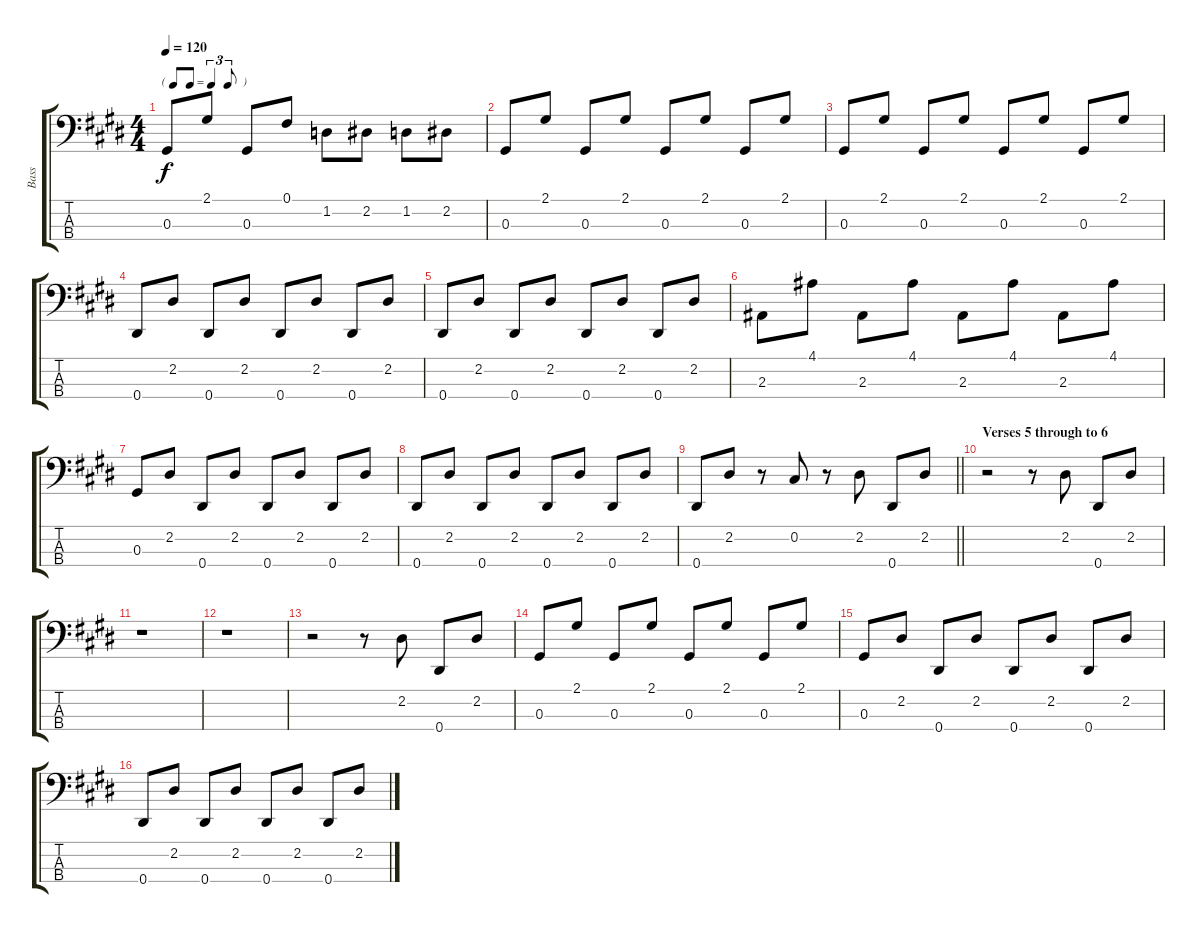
\track ("Bass" "Bass") {instrument electricbassfinger}
\staff {score tabs}
\tuning (Gb2 Db2 Ab1 Eb1) {hide}
\ts (4 4)
\tf triplet8th
\tempo 120
\clef f4
\ks e
0.3.8{dy f} 2.1.8 0.3.8 0.1.8 1.2.8 2.2.8 1.2.8 2.2.8 |
0.3.8 2.1.8 0.3.8 2.1.8 0.3.8 2.1.8 0.3.8 2.1.8 |
0.3.8 2.1.8 0.3.8 2.1.8 0.3.8 2.1.8 0.3.8 2.1.8 |
0.4.8 2.2.8 0.4.8 2.2.8 0.4.8 2.2.8 0.4.8 2.2.8 |
0.4.8 2.2.8 0.4.8 2.2.8 0.4.8 2.2.8 0.4.8 2.2.8 |
2.3.8 4.1.8 2.3.8 4.1.8 2.3.8 4.1.8 2.3.8 4.1.8 |
0.3.8 2.2.8 0.4.8 2.2.8 0.4.8 2.2.8 0.4.8 2.2.8 |
0.4.8 2.2.8 0.4.8 2.2.8 0.4.8 2.2.8 0.4.8 2.2.8 |
\barLineRight lightlight
0.4.8 2.2.8 r.8 0.2.8 r.8 2.2.8 0.4.8 2.2.8 |
\section ("" "Verses 5 through to 6")
r.2 r.8 2.2.8 0.4.8 2.2.8 |
r.1 |
r.1 |
r.2 r.8 2.2.8 0.4.8 2.2.8 |
0.3.8 2.1.8 0.3.8 2.1.8 0.3.8 2.1.8 0.3.8 2.1.8 |
0.3.8 2.2.8 0.4.8 2.2.8 0.4.8 2.2.8 0.4.8 2.2.8 |
0.4.8 2.2.8 0.4.8 2.2.8 0.4.8 2.2.8 0.4.8 2.2.8
